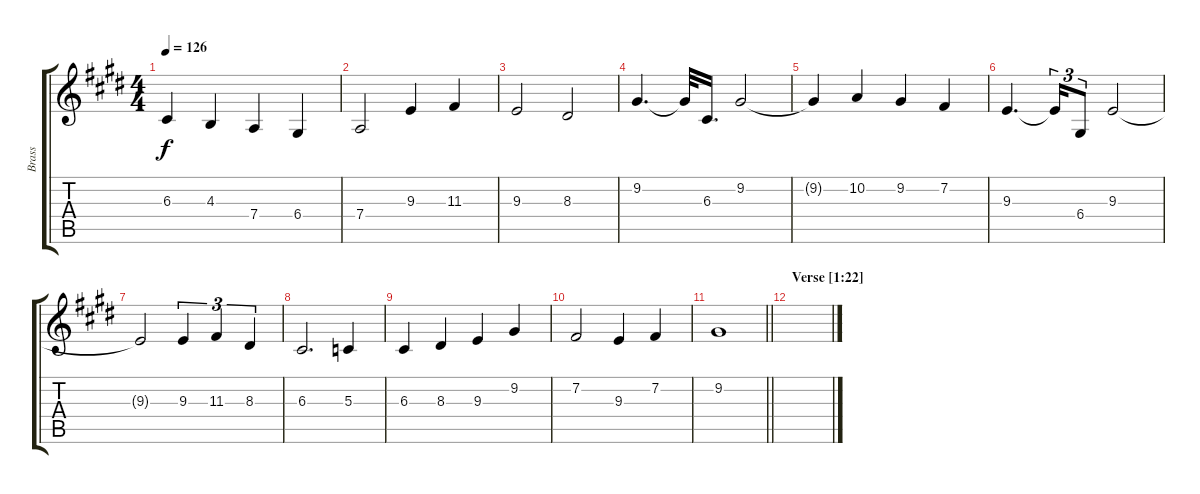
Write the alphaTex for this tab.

\track ("Brass" "Brass") {instrument brasssection}
\staff {score tabs}
\tuning (E4 B3 G3 D3 A2 E2) {hide}
\ts (4 4)
\tempo 126
\clef g2
\ks c#minor
6.3.4{dy f} 4.3.4 7.4.4 6.4.4 |
7.4.2 9.3.4 11.3.4 |
9.3.2 8.3.2 |
9.2.4{d} 9.2{t}.32 6.3.16{d} 9.2.2 |
9.2{t}.4 10.2.4 9.2.4 7.2.4 |
9.3.4{d} 9.3{t}.16{tu (3 2)} 6.4.8{tu (3 2)} 9.3.2 |
9.3{t}.2 9.3.4{tu (3 2)} 11.3.4{tu (3 2)} 8.3.4{tu (3 2)} |
6.3.2{d} 5.3.4 |
6.3.4 8.3.4 9.3.4 9.2.4 |
7.2.2 9.3.4 7.2.4 |
\barLineRight lightlight
9.2.1 |
\section ("" "Verse [1:22]")
